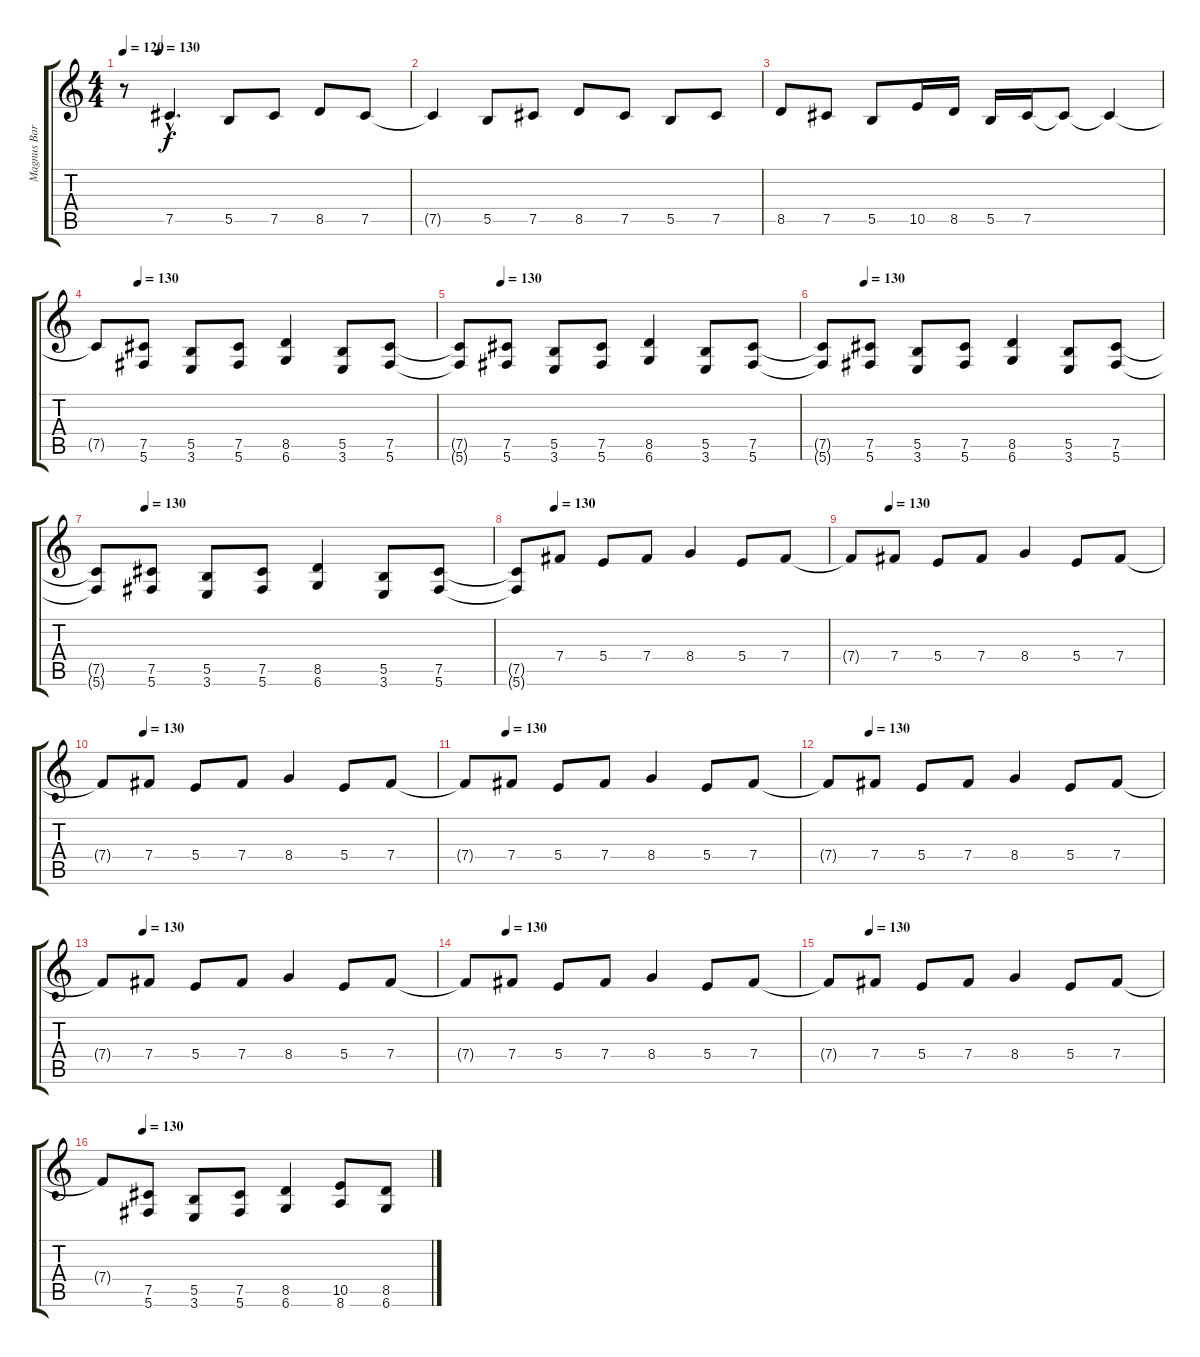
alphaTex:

\track ("Magnus Barthelsson (Guitar)" "Magnus Bar") {instrument distortionguitar}
\staff {score tabs}
\tuning (Db4 Ab3 E3 B2 Gb2 Db2) {hide}
\ts (4 4)
\tempo 120
\tempo (130 0.125)
\clef g2
\ks c
r.8{dy f} 7.5{hac}.4{d} 5.5.8 7.5.8 8.5.8 7.5.8 |
7.5{t}.4 5.5.8 7.5.8 8.5.8 7.5.8 5.5.8 7.5.8 |
8.5.8 7.5.8 5.5.8 10.5.16 8.5.16 5.5.16 7.5.16 7.5{t}.8 7.5{t}.4 |
\tempo (130 0.125)
7.5{t}.8 (7.5 5.6).8{volume 14} (5.5 3.6).8 (7.5 5.6).8 (8.5 6.6).4 (5.5 3.6).8 (7.5 5.6).8 |
\tempo (130 0.125)
(7.5{t} 5.6{t}).8 (7.5 5.6).8{volume 14} (5.5 3.6).8 (7.5 5.6).8 (8.5 6.6).4 (5.5 3.6).8 (7.5 5.6).8 |
\tempo (130 0.125)
(7.5{t} 5.6{t}).8 (7.5 5.6).8{volume 14} (5.5 3.6).8 (7.5 5.6).8 (8.5 6.6).4 (5.5 3.6).8 (7.5 5.6).8 |
\tempo (130 0.125)
(7.5{t} 5.6{t}).8 (7.5 5.6).8{volume 13} (5.5 3.6).8 (7.5 5.6).8 (8.5 6.6).4 (5.5 3.6).8 (7.5 5.6).8 |
\tempo (130 0.125)
(7.5{t} 5.6{t}).8 7.4.8{volume 14} 5.4.8 7.4.8 8.4.4 5.4.8 7.4.8 |
\tempo (130 0.125)
7.4{t}.8 7.4.8 5.4.8 7.4.8 8.4.4 5.4.8 7.4.8 |
\tempo (130 0.125)
7.4{t}.8 7.4.8 5.4.8 7.4.8 8.4.4 5.4.8 7.4.8 |
\tempo (130 0.125)
7.4{t}.8 7.4.8 5.4.8 7.4.8 8.4.4 5.4.8 7.4.8 |
\tempo (130 0.125)
7.4{t}.8 7.4.8 5.4.8 7.4.8 8.4.4 5.4.8 7.4.8 |
\tempo (130 0.125)
7.4{t}.8 7.4.8 5.4.8 7.4.8 8.4.4 5.4.8 7.4.8 |
\tempo (130 0.125)
7.4{t}.8 7.4.8 5.4.8 7.4.8 8.4.4 5.4.8 7.4.8 |
\tempo (130 0.125)
7.4{t}.8 7.4.8 5.4.8 7.4.8 8.4.4 5.4.8 7.4.8 |
\tempo (130 0.125)
7.4{t}.8 (7.5 5.6).8{volume 14} (5.5 3.6).8 (7.5 5.6).8 (8.5 6.6).4 (10.5 8.6).8 (8.5 6.6).8
